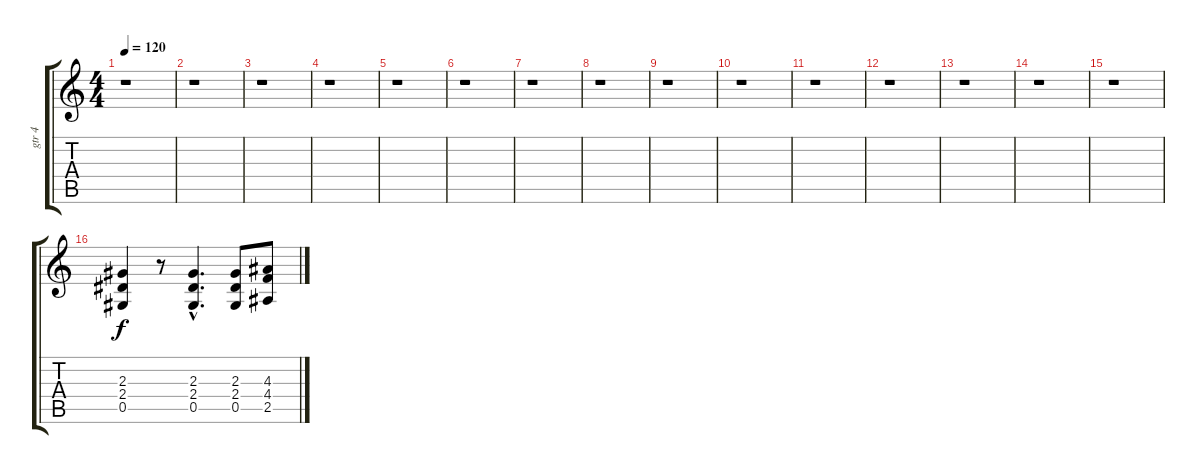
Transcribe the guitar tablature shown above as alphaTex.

\track ("gtr 4" "gtr 4") {instrument electricguitarclean}
\staff {score tabs}
\tuning (Eb4 Bb3 Gb3 Db3 Ab2 Eb2) {hide}
\ts (4 4)
\tempo 120
\clef g2
\ks c
r.1{dy f} |
r.1 |
r.1 |
r.1 |
r.1 |
r.1 |
r.1 |
r.1 |
r.1 |
r.1 |
r.1 |
r.1 |
r.1 |
r.1 |
r.1 |
(2.3 2.4 0.5).4 r.8 (2.3{hac} 2.4{hac} 0.5{hac}).4{d} (2.3 2.4 0.5).8 (4.3 4.4 2.5).8
